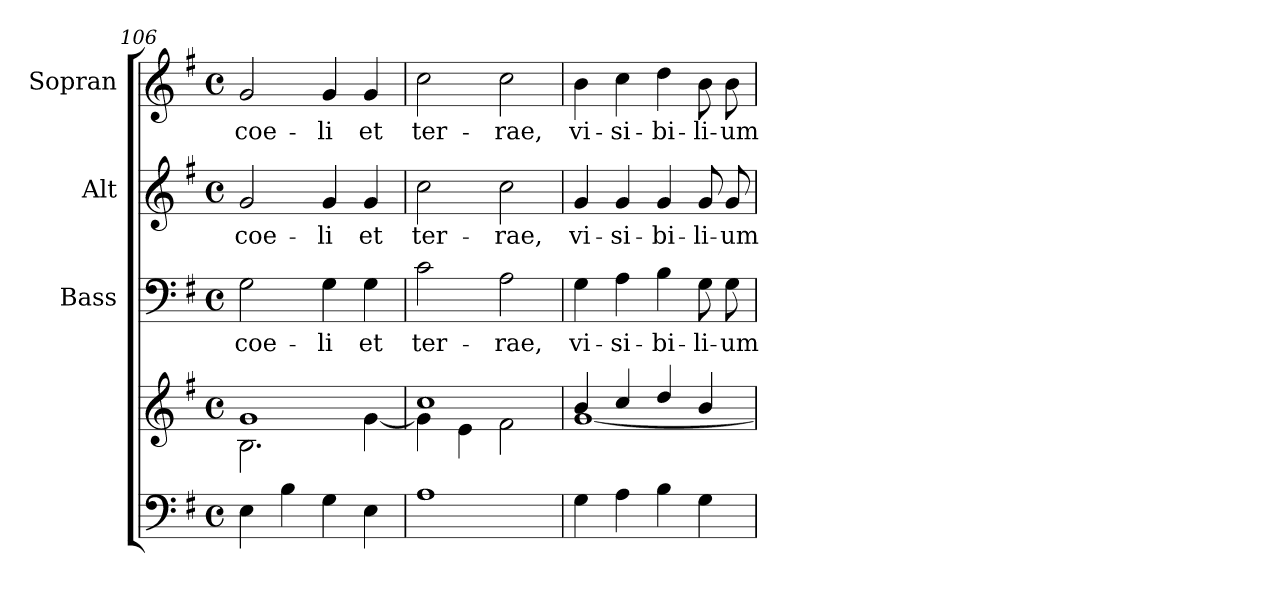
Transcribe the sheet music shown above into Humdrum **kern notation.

**kern	**kern	**kern	**text	**kern	**text	**kern	**text
*part4	*part4	*part3	*part3	*part2	*part2	*part1	*part1
*staff5	*staff4	*staff3	*staff3	*staff2	*staff2	*staff1	*staff1
*	*	*I"Bass	*	*I"Alt	*	*I"Sopran	*
*	*	*I'B.	*	*I'A.	*	*I'S.	*
*clefF4	*clefG2	*clefF4	*	*clefG2	*	*clefG2	*
*k[f#]	*k[f#]	*k[f#]	*	*k[f#]	*	*k[f#]	*
*G:	*G:	*G:	*	*G:	*	*G:	*
*M4/4	*M4/4	*M4/4	*	*M4/4	*	*M4/4	*
*met(c)	*met(c)	*met(c)	*	*met(c)	*	*met(c)	*
=106	=106	=106	=106	=106	=106	=106	=106
*	*^	*	*	*	*	*	*
!	!	!	!	!LO:LY:b	!	!LO:LY:b	!	!LO:LY:b
4E\	1g	2.B\	2G\	coe-	2g/	coe-	2g/	coe-
4B\	.	.	.	.	.	.	.	.
!	!	!	!	!LO:LY:b	!	!LO:LY:b	!	!LO:LY:b
4G\	.	.	4G\	-li	4g/	-li	4g/	-li
!	!	!	!	!LO:LY:b	!	!LO:LY:b	!	!LO:LY:b
4E\	.	[<4g\	4G\	et	4g/	et	4g/	et
=107	=107	=107	=107	=107	=107	=107	=107	=107
!	!	!	!	!LO:LY:b	!	!LO:LY:b	!	!LO:LY:b
1A	1cc	4g\]	2c\	ter-	2cc\	ter-	2cc\	ter-
.	.	4e\	.	.	.	.	.	.
!	!	!	!	!LO:LY:b	!	!LO:LY:b	!	!LO:LY:b
.	.	2f#\	2A\	-rae,	2cc\	-rae,	2cc\	-rae,
!!LO:PB:g=z
=108	=108	=108	=108	=108	=108	=108	=108	=108
!	!	!	!	!LO:LY:b	!	!LO:LY:b	!	!LO:LY:b
4G\	4b/	[<1g	4G\	vi-	4g/	vi-	4b\	vi-
!	!	!	!	!LO:LY:b	!	!LO:LY:b	!	!LO:LY:b
4A\	4cc/	.	4A\	-si-	4g/	-si-	4cc\	-si-
!	!	!	!	!LO:LY:b	!	!LO:LY:b	!	!LO:LY:b
4B\	4dd/	.	4B\	-bi-	4g/	-bi-	4dd\	-bi-
!	!	!	!	!LO:LY:b	!	!LO:LY:b	!	!LO:LY:b
4G\	4b/	.	8G\	-li-	8g/	-li-	8b\	-li-
!	!	!	!	!LO:LY:b	!	!LO:LY:b	!	!LO:LY:b
.	.	.	8G\	-um	8g/	-um	8b\	-um
*	*v	*v	*	*	*	*	*	*
=	=	=	=	=	=	=	=
*-	*-	*-	*-	*-	*-	*-	*-
